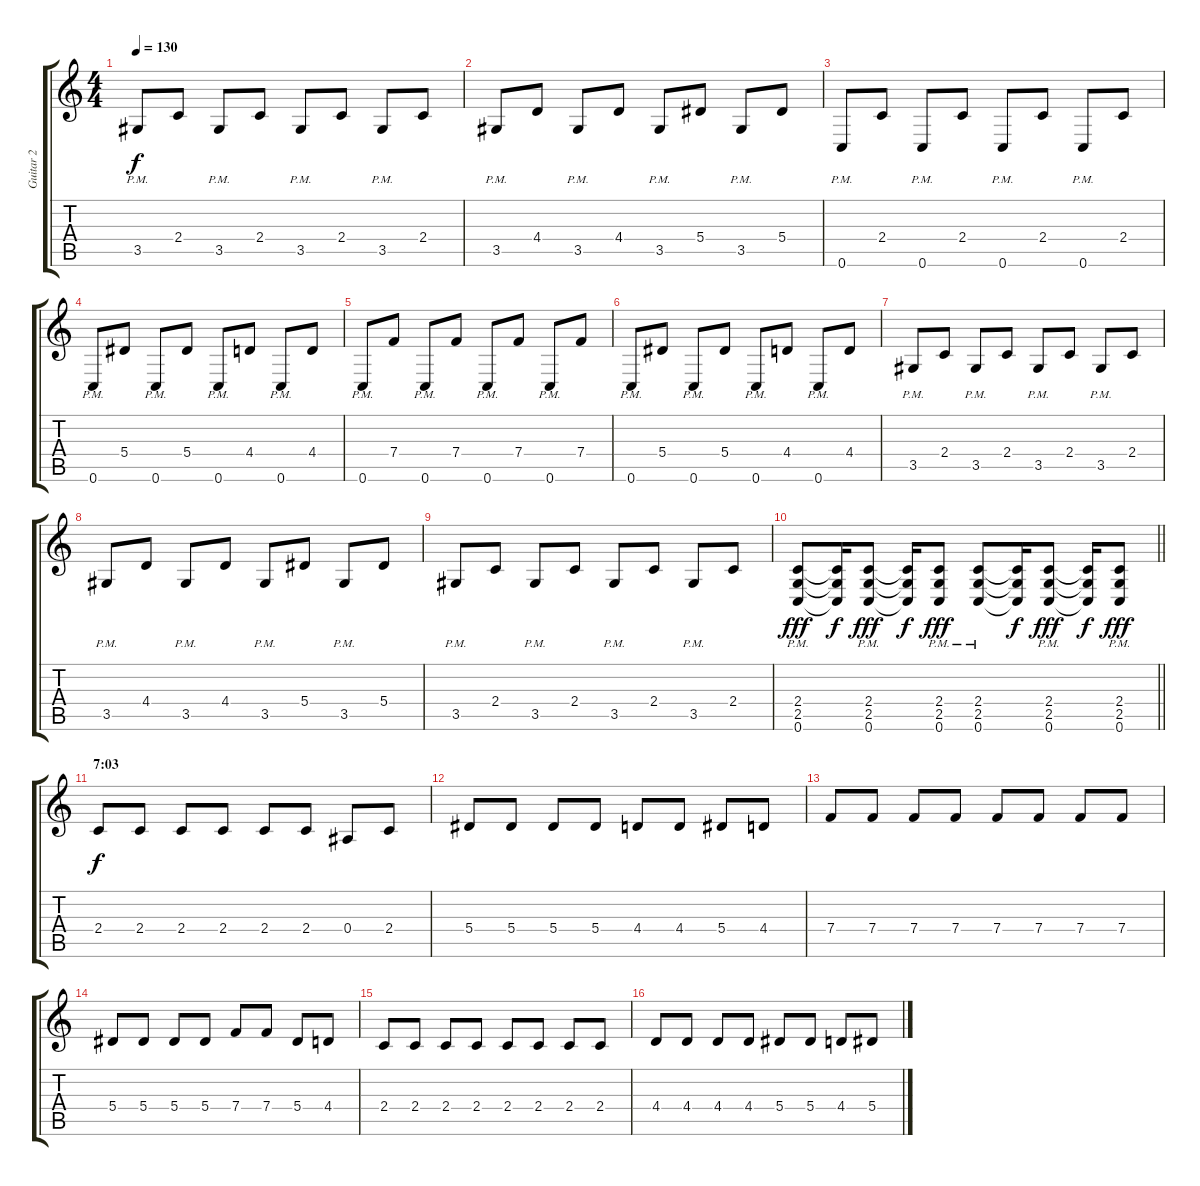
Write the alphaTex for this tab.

\track ("Guitar 2" "Guitar 2") {instrument distortionguitar}
\staff {score tabs}
\tuning (C4 G3 Eb3 Bb2 F2 C2) {hide}
\ts (4 4)
\tempo 130
\clef g2
\ks c
3.5{pm}.8{dy f} 2.4.8 3.5{pm}.8 2.4.8 3.5{pm}.8 2.4.8 3.5{pm}.8 2.4.8 |
3.5{pm}.8 4.4.8 3.5{pm}.8 4.4.8 3.5{pm}.8 5.4.8 3.5{pm}.8 5.4.8 |
0.6{pm}.8 2.4.8 0.6{pm}.8 2.4.8 0.6{pm}.8 2.4.8 0.6{pm}.8 2.4.8 |
0.6{pm}.8 5.4.8 0.6{pm}.8 5.4.8 0.6{pm}.8 4.4.8 0.6{pm}.8 4.4.8 |
0.6{pm}.8 7.4.8 0.6{pm}.8 7.4.8 0.6{pm}.8 7.4.8 0.6{pm}.8 7.4.8 |
0.6{pm}.8 5.4.8 0.6{pm}.8 5.4.8 0.6{pm}.8 4.4.8 0.6{pm}.8 4.4.8 |
3.5{pm}.8 2.4.8 3.5{pm}.8 2.4.8 3.5{pm}.8 2.4.8 3.5{pm}.8 2.4.8 |
3.5{pm}.8 4.4.8 3.5{pm}.8 4.4.8 3.5{pm}.8 5.4.8 3.5{pm}.8 5.4.8 |
3.5{pm}.8 2.4.8 3.5{pm}.8 2.4.8 3.5{pm}.8 2.4.8 3.5{pm}.8 2.4.8 |
\barLineRight lightlight
(2.4{pm} 2.5{pm} 0.6{pm}).8{dy fff} (2.4{t} 2.5{t} 0.6{t}).16{dy f} (2.4{pm} 2.5{pm} 0.6{pm}).8{dy fff} (2.4{t} 2.5{t} 0.6{t}).16{dy f} (2.4{pm} 2.5{pm} 0.6{pm}).8{dy fff} (2.4{pm} 2.5{pm} 0.6{pm}).8 (2.4{t} 2.5{t} 0.6{t}).16{dy f} (2.4{pm} 2.5{pm} 0.6{pm}).8{dy fff} (2.4{t} 2.5{t} 0.6{t}).16{dy f} (2.4{pm} 2.5{pm} 0.6{pm}).8{dy fff} |
\section ("" "7:03")
2.4.8{dy f instrument overdrivenguitar} 2.4.8 2.4.8 2.4.8 2.4.8 2.4.8 0.4.8 2.4.8 |
5.4.8 5.4.8 5.4.8 5.4.8 4.4.8 4.4.8 5.4.8 4.4.8 |
7.4.8 7.4.8 7.4.8 7.4.8 7.4.8 7.4.8 7.4.8 7.4.8 |
5.4.8 5.4.8 5.4.8 5.4.8 7.4.8 7.4.8 5.4.8 4.4.8 |
2.4.8{volume 12} 2.4.8 2.4.8 2.4.8 2.4.8 2.4.8 2.4.8 2.4.8 |
4.4.8 4.4.8 4.4.8 4.4.8 5.4.8 5.4.8 4.4.8 5.4.8
